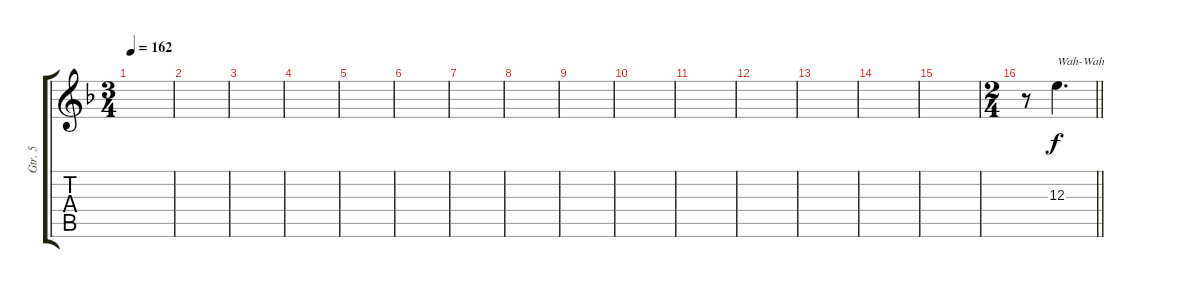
\track ("Gtr. 5" "Gtr. 5") {instrument distortionguitar}
\staff {score tabs}
\tuning (Db4 Ab3 E3 B2 Gb2 B1) {hide}
\ts (3 4)
\tempo 162
\clef g2
\ks dminor
|
|
|
|
|
|
|
|
|
|
|
|
|
|
|
\ts (2 4)
\barLineRight lightlight
r.8{volume 16} 12.3.4{d txt "Wah-Wah"}
